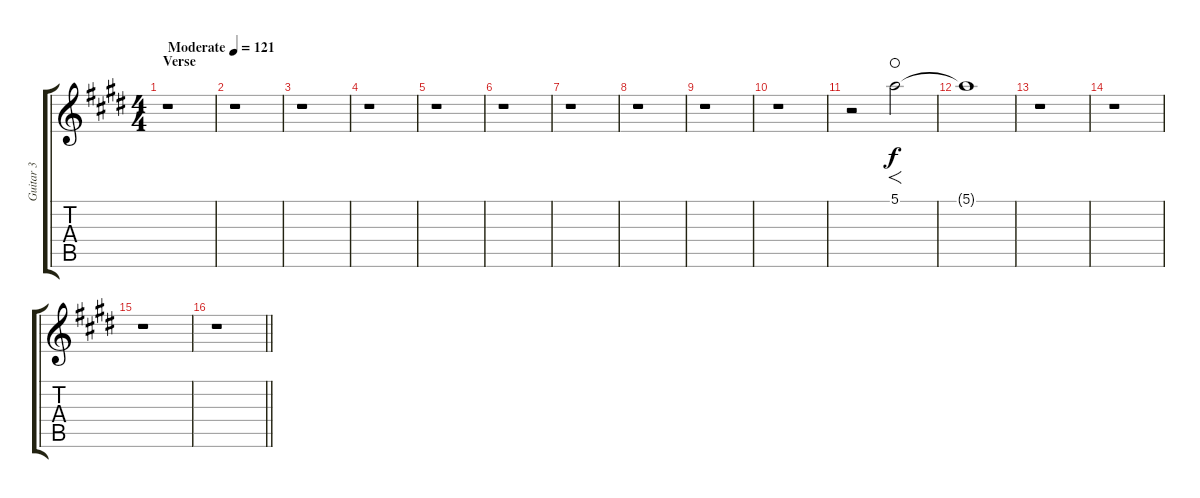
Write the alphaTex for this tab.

\track ("Guitar 3" "Guitar 3") {instrument distortionguitar}
\staff {score tabs}
\tuning (E4 B3 G3 D3 A2 D2) {hide}
\ts (4 4)
\section ("" "Verse")
\tempo (121 "Moderate")
\clef g2
\ks c#minor
r.1{dy f instrument distortionguitar} |
r.1 |
r.1 |
r.1 |
r.1 |
r.1 |
r.1 |
r.1 |
r.1 |
r.1 |
r.2 5.1.2{f waho} |
5.1{t}.1 |
r.1 |
r.1 |
r.1 |
\barLineRight lightlight
r.1
